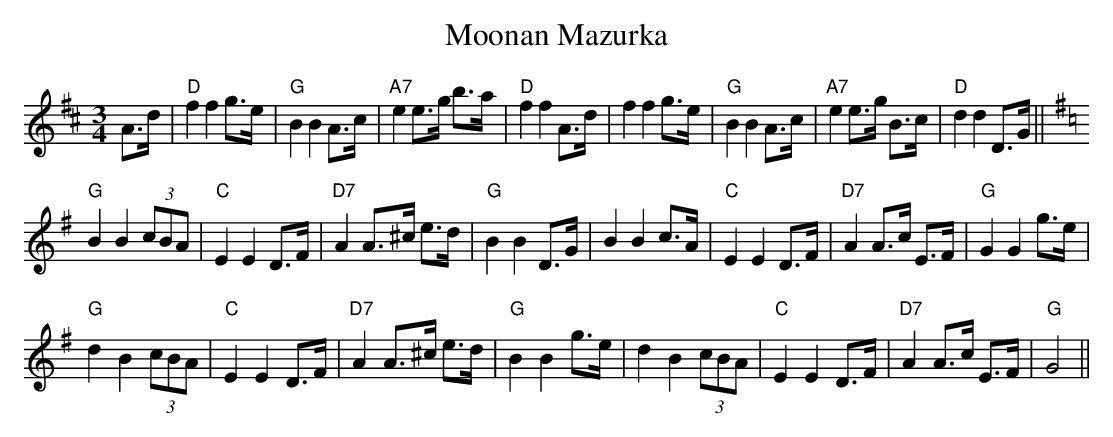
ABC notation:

X:1
T:Moonan Mazurka
M:3/4
L:1/8
K:D
K:D
A>d|"D"f2f2g>e|"G"B2B2A>c|"A7"e2e>g b>a|"D"f2f2A>d|f2f2g>e|"G"B2B2A>c|"A7"e2e>g B>c|"D"d2d2D>G||
K:G
"G"B2B2 (3cBA|"C"E2E2D>F|"D7"A2A>^c e>d|"G"B2B2D>G|B2B2c>A|"C"E2E2D>F|"D7"A2A>c E>F|"G"G2G2g>e|
"G"d2B2(3cBA|"C"E2E2D>F|"D7"A2A>^c e>d|"G"B2B2g>e|d2B2(3cBA|"C"E2E2D>F|"D7"A2A>c E>F|"G"G4||
